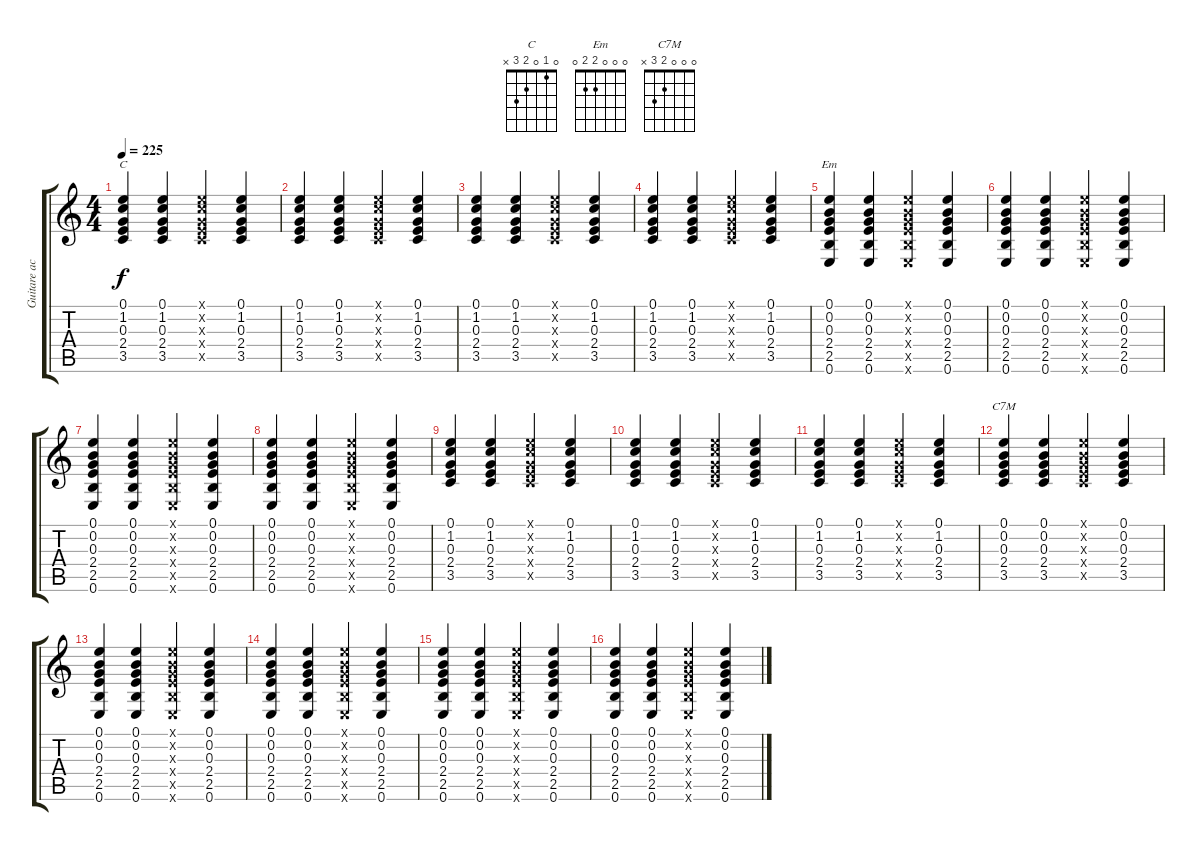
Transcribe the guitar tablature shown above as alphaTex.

\track ("Guitare acoustique" "Guitare ac") {instrument acousticguitarsteel}
\staff {score tabs}
\tuning (E4 B3 G3 D3 A2 E2) {hide}
\chord ("C" 0 1 0 2 3 x)
\chord ("Em" 0 0 0 2 2 0)
\chord ("C7M" 0 0 0 2 3 x)
\ts (4 4)
\tempo 225
\clef g2
\ks c
(0.1 1.2 0.3 2.4 3.5).4{ch "C" dy f} (0.1 1.2 0.3 2.4 3.5).4 (0.1{x} 1.2{x} 0.3{x} 2.4{x} 3.5{x}).4 (0.1 1.2 0.3 2.4 3.5).4 |
(0.1 1.2 0.3 2.4 3.5).4 (0.1 1.2 0.3 2.4 3.5).4 (0.1{x} 1.2{x} 0.3{x} 2.4{x} 3.5{x}).4 (0.1 1.2 0.3 2.4 3.5).4 |
(0.1 1.2 0.3 2.4 3.5).4 (0.1 1.2 0.3 2.4 3.5).4 (0.1{x} 1.2{x} 0.3{x} 2.4{x} 3.5{x}).4 (0.1 1.2 0.3 2.4 3.5).4 |
(0.1 1.2 0.3 2.4 3.5).4 (0.1 1.2 0.3 2.4 3.5).4 (0.1{x} 1.2{x} 0.3{x} 2.4{x} 3.5{x}).4 (0.1 1.2 0.3 2.4 3.5).4 |
(0.1 0.2 0.3 2.4 2.5 0.6).4{ch "Em"} (0.1 0.2 0.3 2.4 2.5 0.6).4 (0.1{x} 0.2{x} 0.3{x} 2.4{x} 2.5{x} 0.6{x}).4 (0.1 0.2 0.3 2.4 2.5 0.6).4 |
(0.1 0.2 0.3 2.4 2.5 0.6).4 (0.1 0.2 0.3 2.4 2.5 0.6).4 (0.1{x} 0.2{x} 0.3{x} 2.4{x} 2.5{x} 0.6{x}).4 (0.1 0.2 0.3 2.4 2.5 0.6).4 |
(0.1 0.2 0.3 2.4 2.5 0.6).4 (0.1 0.2 0.3 2.4 2.5 0.6).4 (0.1{x} 0.2{x} 0.3{x} 2.4{x} 2.5{x} 0.6{x}).4 (0.1 0.2 0.3 2.4 2.5 0.6).4 |
(0.1 0.2 0.3 2.4 2.5 0.6).4 (0.1 0.2 0.3 2.4 2.5 0.6).4 (0.1{x} 0.2{x} 0.3{x} 2.4{x} 2.5{x} 0.6{x}).4 (0.1 0.2 0.3 2.4 2.5 0.6).4 |
(0.1 1.2 0.3 2.4 3.5).4 (0.1 1.2 0.3 2.4 3.5).4 (0.1{x} 1.2{x} 0.3{x} 2.4{x} 3.5{x}).4 (0.1 1.2 0.3 2.4 3.5).4 |
(0.1 1.2 0.3 2.4 3.5).4 (0.1 1.2 0.3 2.4 3.5).4 (0.1{x} 1.2{x} 0.3{x} 2.4{x} 3.5{x}).4 (0.1 1.2 0.3 2.4 3.5).4 |
(0.1 1.2 0.3 2.4 3.5).4 (0.1 1.2 0.3 2.4 3.5).4 (0.1{x} 1.2{x} 0.3{x} 2.4{x} 3.5{x}).4 (0.1 1.2 0.3 2.4 3.5).4 |
(0.1 0.2 0.3 2.4 3.5).4{ch "C7M"} (0.1 0.2 0.3 2.4 3.5).4 (0.1{x} 0.2{x} 0.3{x} 2.4{x} 3.5{x}).4 (0.1 0.2 0.3 2.4 3.5).4 |
(0.1 0.2 0.3 2.4 2.5 0.6).4 (0.1 0.2 0.3 2.4 2.5 0.6).4 (0.1{x} 0.2{x} 0.3{x} 2.4{x} 2.5{x} 0.6{x}).4 (0.1 0.2 0.3 2.4 2.5 0.6).4 |
(0.1 0.2 0.3 2.4 2.5 0.6).4 (0.1 0.2 0.3 2.4 2.5 0.6).4 (0.1{x} 0.2{x} 0.3{x} 2.4{x} 2.5{x} 0.6{x}).4 (0.1 0.2 0.3 2.4 2.5 0.6).4 |
(0.1 0.2 0.3 2.4 2.5 0.6).4 (0.1 0.2 0.3 2.4 2.5 0.6).4 (0.1{x} 0.2{x} 0.3{x} 2.4{x} 2.5{x} 0.6{x}).4 (0.1 0.2 0.3 2.4 2.5 0.6).4 |
(0.1 0.2 0.3 2.4 2.5 0.6).4 (0.1 0.2 0.3 2.4 2.5 0.6).4 (0.1{x} 0.2{x} 0.3{x} 2.4{x} 2.5{x} 0.6{x}).4 (0.1 0.2 0.3 2.4 2.5 0.6).4
